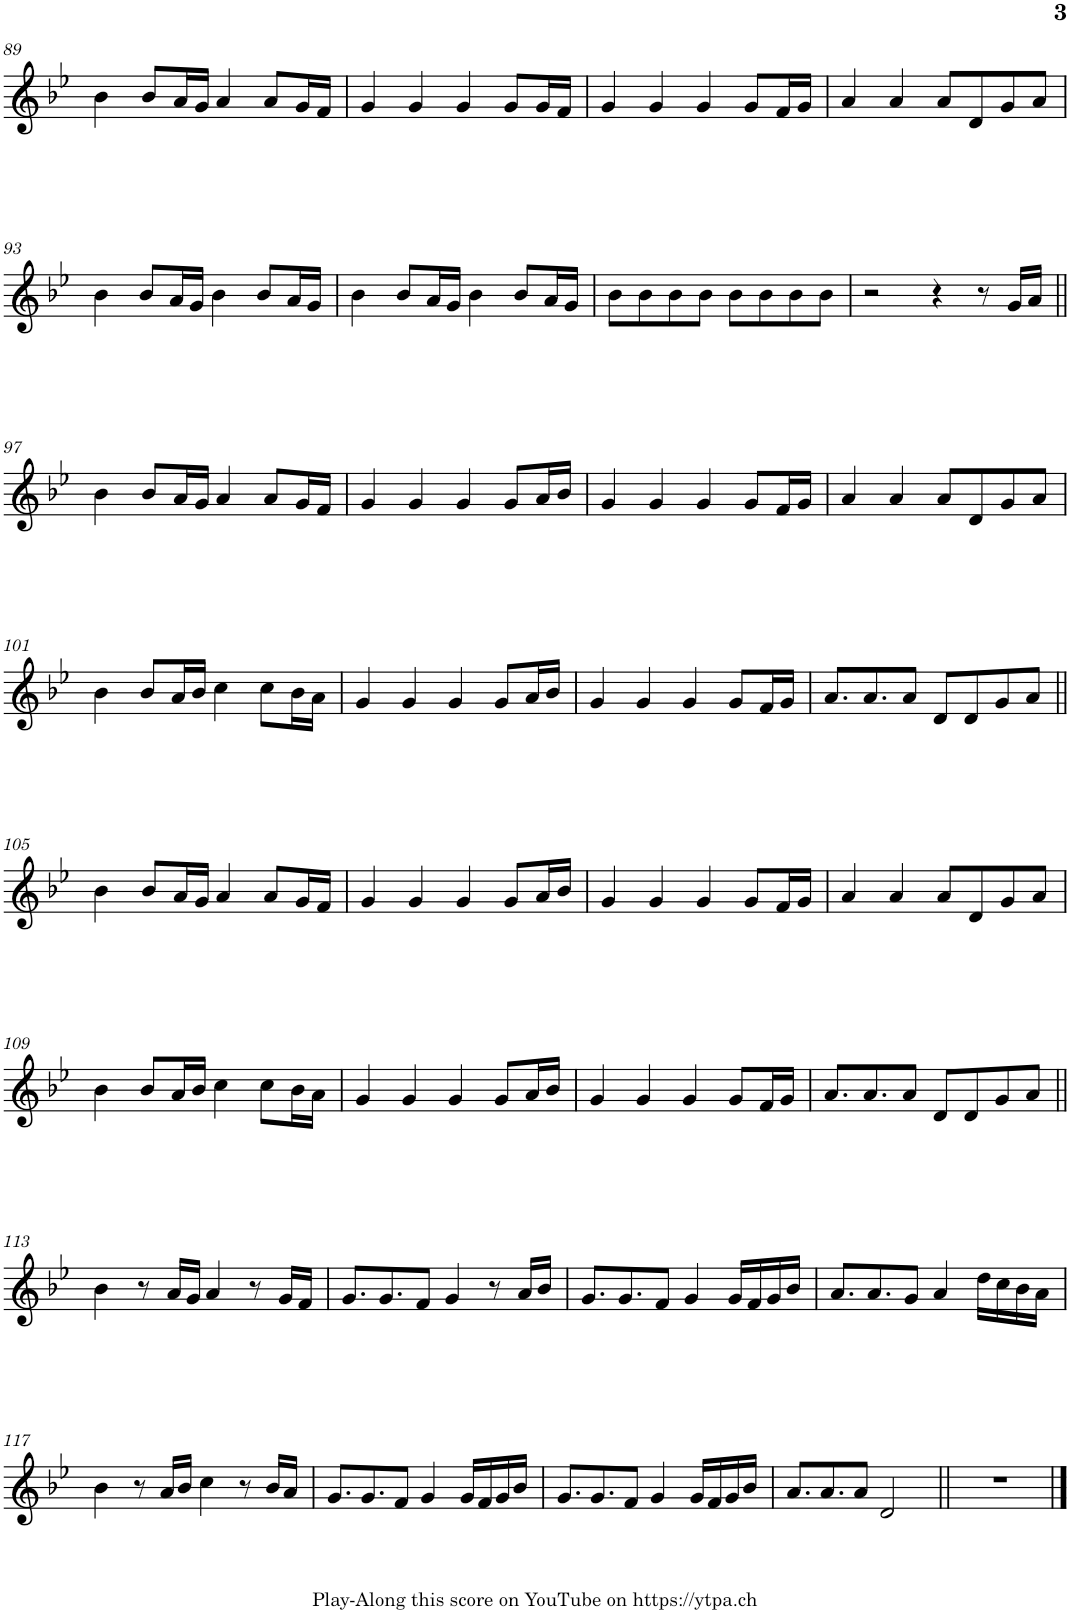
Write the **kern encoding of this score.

**kern
*part1
*staff1
*I"Piano
*I'Pno.
!!LO:PB:g=z
*clefG2
*k[b-e-]
*M4/4
=89
4b-\
8b-/L
16a/L
16g/JJ
4a/
8a/L
16g/L
16f/JJ
=90
4g/
4g/
4g/
8g/L
16g/L
16f/JJ
=91
4g/
4g/
4g/
8g/L
16f/L
16g/JJ
=92
4a/
4a/
8a/L
8d/
8g/
8a/J
!!LO:LB:g=z
=93
4b-\
8b-/L
16a/L
16g/JJ
4b-\
8b-/L
16a/L
16g/JJ
=94
4b-\
8b-/L
16a/L
16g/JJ
4b-\
8b-/L
16a/L
16g/JJ
=95
8b-\L
8b-\
8b-\
8b-\J
8b-\L
8b-\
8b-\
8b-\J
=96
2r
4r
8r
16g/LL
16a/JJ
!!LO:LB:g=z
=97||
4b-\
8b-/L
16a/L
16g/JJ
4a/
8a/L
16g/L
16f/JJ
=98
4g/
4g/
4g/
8g/L
16a/L
16b-/JJ
=99
4g/
4g/
4g/
8g/L
16f/L
16g/JJ
=100
4a/
4a/
8a/L
8d/
8g/
8a/J
!!LO:LB:g=z
=101
4b-\
8b-/L
16a/L
16b-/JJ
4cc\
8cc\L
16b-\L
16a\JJ
=102
4g/
4g/
4g/
8g/L
16a/L
16b-/JJ
=103
4g/
4g/
4g/
8g/L
16f/L
16g/JJ
=104
8.a/L
8.a/
8a/J
8d/L
8d/
8g/
8a/J
!!LO:LB:g=z
=105||
4b-\
8b-/L
16a/L
16g/JJ
4a/
8a/L
16g/L
16f/JJ
=106
4g/
4g/
4g/
8g/L
16a/L
16b-/JJ
=107
4g/
4g/
4g/
8g/L
16f/L
16g/JJ
=108
4a/
4a/
8a/L
8d/
8g/
8a/J
!!LO:LB:g=z
=109
4b-\
8b-/L
16a/L
16b-/JJ
4cc\
8cc\L
16b-\L
16a\JJ
=110
4g/
4g/
4g/
8g/L
16a/L
16b-/JJ
=111
4g/
4g/
4g/
8g/L
16f/L
16g/JJ
=112
8.a/L
8.a/
8a/J
8d/L
8d/
8g/
8a/J
!!LO:LB:g=z
=113||
4b-\
8r
16a/LL
16g/JJ
4a/
8r
16g/LL
16f/JJ
=114
8.g/L
8.g/
8f/J
4g/
8r
16a/LL
16b-/JJ
=115
8.g/L
8.g/
8f/J
4g/
16g/LL
16f/
16g/
16b-/JJ
=116
8.a/L
8.a/
8g/J
4a/
16dd\LL
16cc\
16b-\
16a\JJ
!!LO:LB:g=z
=117
4b-\
8r
16a/LL
16b-/JJ
4cc\
8r
16b-/LL
16a/JJ
=118
8.g/L
8.g/
8f/J
4g/
16g/LL
16f/
16g/
16b-/JJ
=119
8.g/L
8.g/
8f/J
4g/
16g/LL
16f/
16g/
16b-/JJ
=120
8.a/L
8.a/
8a/J
2d/
=121||
1r
==
*-
